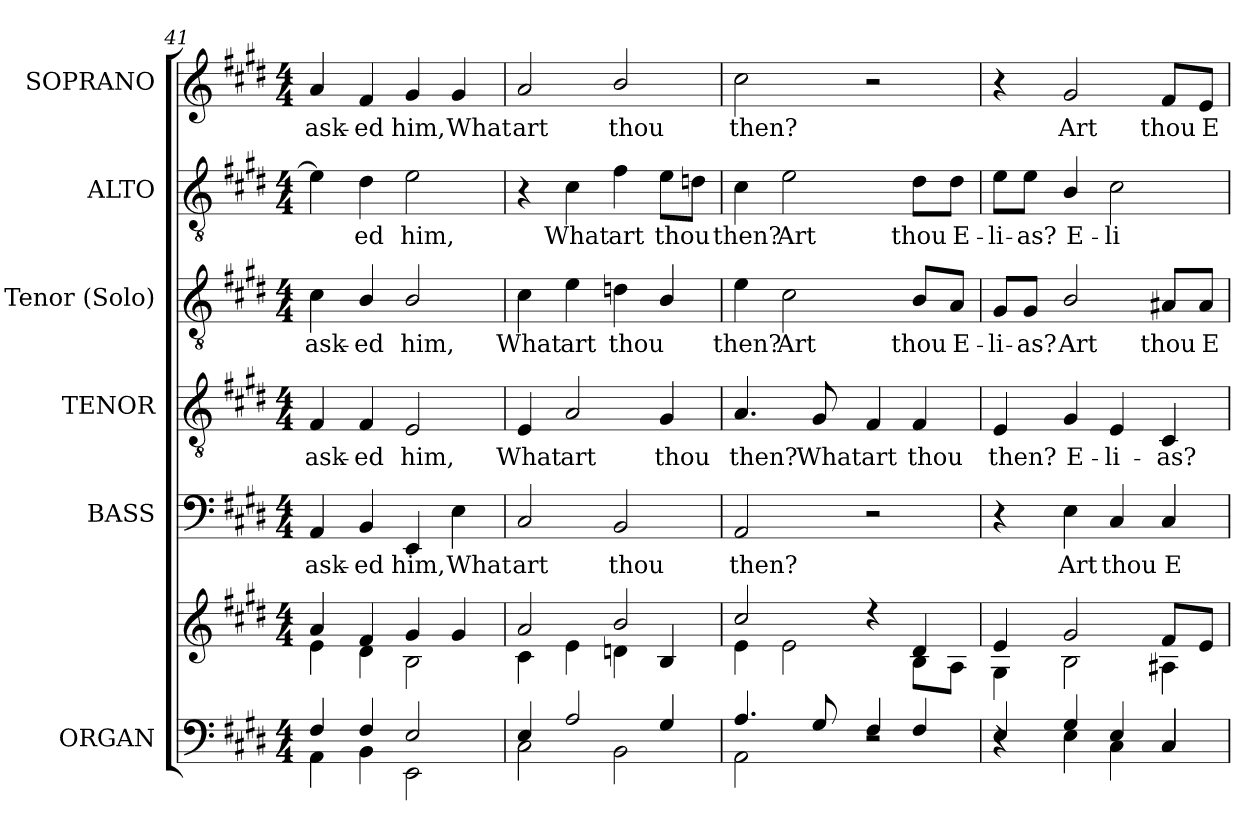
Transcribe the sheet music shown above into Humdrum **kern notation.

**kern	**kern	**kern	**text	**kern	**text	**kern	**text	**kern	**text	**kern	**text
*part6	*part6	*part5	*part5	*part4	*part4	*part3	*part3	*part2	*part2	*part1	*part1
*staff7	*staff6	*staff5	*staff5	*staff4	*staff4	*staff3	*staff3	*staff2	*staff2	*staff1	*staff1
*I"ORGAN	*	*I"BASS	*	*I"TENOR	*	*I"Tenor (Solo)	*	*I"ALTO	*	*I"SOPRANO	*
*I'Org.	*	*I'B.	*	*	*	*I'T.	*	*I'T.	*	*I'A.	*
*clefF4	*clefG2	*clefF4	*	*clefGv2	*	*clefGv2	*	*clefGv2	*	*clefG2	*
*	*	*	*	*ITrd7c12	*	*	*	*	*	*	*
*k[f#c#g#d#]	*k[f#c#g#d#]	*k[f#c#g#d#]	*	*k[f#c#g#d#]	*	*k[f#c#g#d#]	*	*k[f#c#g#d#]	*	*k[f#c#g#d#]	*
*E:	*E:	*E:	*	*E:	*	*E:	*	*E:	*	*E:	*
*M4/4	*M4/4	*M4/4	*	*M4/4	*	*M4/4	*	*M4/4	*	*M4/4	*
=41	=41	=41	=41	=41	=41	=41	=41	=41	=41	=41	=41
*^	*^	*	*	*	*	*	*	*	*	*	*
*	*^	*	*	*	*	*	*	*	*	*	*	*	*
!	!	!	!	!	!	!LO:LY:b:color=#000000	!	!	!	!	!	!	!	!
!	!	!	!	!	!	!	!	!LO:LY:b:color=#000000	!	!	!	!	!	!
!	!	!	!	!	!	!	!	!	!	!LO:LY:b:color=#000000	!	!	!	!
!	!	!	!	!	!	!	!	!	!	!	!	!	!	!LO:LY:b:color=#000000
1ryy	4F#i/	4AAi\	4ai/	4ei\	4AAi/	ask-	4FF#i/	ask-	4c#i\	ask-	4ei\]	.	4ai/	ask-
!	!	!	!	!	!	!LO:LY:b:color=#000000	!	!	!	!	!	!	!	!
!	!	!	!	!	!	!	!	!LO:LY:b:color=#000000	!	!	!	!	!	!
!	!	!	!	!	!	!	!	!	!	!LO:LY:b:color=#000000	!	!	!	!
!	!	!	!	!	!	!	!	!	!	!	!	!LO:LY:b:color=#000000	!	!
!	!	!	!	!	!	!	!	!	!	!	!	!	!	!LO:LY:b:color=#000000
.	4F#i/	4BBi\	4f#i/	4d#i\	4BBi/	-ed	4FF#i/	-ed	4Bi/	-ed	4d#i\	-ed	4f#i/	-ed
!	!	!	!	!	!	!LO:LY:b:color=#000000	!	!	!	!	!	!	!	!
!	!	!	!	!	!	!	!	!LO:LY:b:color=#000000	!	!	!	!	!	!
!	!	!	!	!	!	!	!	!	!	!LO:LY:b:color=#000000	!	!	!	!
!	!	!	!	!	!	!	!	!	!	!	!	!LO:LY:b:color=#000000	!	!
!	!	!	!	!	!	!	!	!	!	!	!	!	!	!LO:LY:b:color=#000000
.	2Ei/	2EEi\	4g#i/	2Bi\	4EEi/	him,	2EEi/	him,	2Bi/	him,	2ei\	him,	4g#i/	him,
!	!	!	!	!	!	!LO:LY:b:color=#000000	!	!	!	!	!	!	!	!
!	!	!	!	!	!	!	!	!	!	!	!	!	!	!LO:LY:b:color=#000000
.	.	.	4g#i/	.	4Ei\	What	.	.	.	.	.	.	4g#i/	What
=42	=42	=42	=42	=42	=42	=42	=42	=42	=42	=42	=42	=42	=42	=42
*	*	*^	*	*^	*	*	*	*	*	*	*	*	*	*
!	!	!	!	!	!	!	!	!LO:LY:b:color=#000000	!	!	!	!	!	!	!	!
!	!	!	!	!	!	!	!	!	!	!LO:LY:b:color=#000000	!	!	!	!	!	!
!	!	!	!	!	!	!	!	!	!	!	!	!LO:LY:b:color=#000000	!	!	!	!
!	!	!	!	!	!	!	!	!	!	!	!	!	!	!	!	!LO:LY:b:color=#000000
2.ryy	1ryy	4Ei/	2C#i\	2ai/	4c#i\	2ryy	2C#i/	art	4EEi/	What	4c#i\	What	4r	.	2ai/	art
!	!	!	!	!	!	!	!	!	!	!LO:LY:b:color=#000000	!	!	!	!	!	!
!	!	!	!	!	!	!	!	!	!	!	!	!LO:LY:b:color=#000000	!	!	!	!
!	!	!	!	!	!	!	!	!	!	!	!	!	!	!LO:LY:b:color=#000000	!	!
.	.	2Ai/	.	.	4ei\	.	.	.	2AAi/	art	4ei\	art	4c#i\	What	.	.
!	!	!	!	!	!	!	!	!LO:LY:b:color=#000000	!	!	!	!	!	!	!	!
!	!	!	!	!	!	!	!	!	!	!	!	!LO:LY:b:color=#000000	!	!	!	!
!	!	!	!	!	!	!	!	!	!	!	!	!	!	!LO:LY:b:color=#000000	!	!
!	!	!	!	!	!	!	!	!	!	!	!	!	!	!	!	!LO:LY:b:color=#000000
.	.	.	2BBi\	2bi/	4dni\	4ryy	2BBi/	thou	.	.	4dni\	thou	4f#i\	art	2bi/	thou
!	!	!	!	!	!	!	!	!	!	!LO:LY:b:color=#000000	!	!	!	!	!	!
!	!	!	!	!	!	!	!	!	!	!	!	!	!	!LO:LY:b:color=#000000	!	!
4ryy	.	4G#i/	.	.	4Bi/	4ryy	.	.	4GG#i/	thou	4Bi/	.	8ei\L	thou	.	.
.	.	.	.	.	.	.	.	.	.	.	.	.	8dni\J	.	.	.
*	*	*v	*v	*	*	*	*	*	*	*	*	*	*	*	*	*
*	*	*	*	*v	*v	*	*	*	*	*	*	*	*	*	*
!!LO:PB:g=z
=43	=43	=43	=43	=43	=43	=43	=43	=43	=43	=43	=43	=43	=43	=43
!	!	!	!	!	!	!LO:LY:b:color=#000000	!	!	!	!	!	!	!	!
!	!	!	!	!	!	!	!	!LO:LY:b:color=#000000	!	!	!	!	!	!
!	!	!	!	!	!	!	!	!	!	!LO:LY:b:color=#000000	!	!	!	!
!	!	!	!	!	!	!	!	!	!	!	!	!LO:LY:b:color=#000000	!	!
!	!	!	!	!	!	!	!	!	!	!	!	!	!	!LO:LY:b:color=#000000
1ryy	4.Ai/	2AAi\	2cc#i/	4ei\	2AAi/	then?	4.AAi/	then?	4ei\	then?	4c#i\	then?	2cc#i\	then?
!	!	!	!	!	!	!	!	!	!	!LO:LY:b:color=#000000	!	!	!	!
!	!	!	!	!	!	!	!	!	!	!	!	!LO:LY:b:color=#000000	!	!
.	.	.	.	2ei\	.	.	.	.	2c#i\	Art	2ei\	Art	.	.
!	!	!	!	!	!	!	!	!LO:LY:b:color=#000000	!	!	!	!	!	!
.	8G#i/	.	.	.	.	.	8GG#i/	What	.	.	.	.	.	.
!	!	!	!	!	!	!	!	!LO:LY:b:color=#000000	!	!	!	!	!	!
.	4F#i/	2r	4r	.	2r	.	4FF#i/	art	.	.	.	.	2r	.
!	!	!	!	!	!	!	!	!LO:LY:b:color=#000000	!	!	!	!	!	!
!	!	!	!	!	!	!	!	!	!	!LO:LY:b:color=#000000	!	!	!	!
!	!	!	!	!	!	!	!	!	!	!	!	!LO:LY:b:color=#000000	!	!
.	4F#i/	.	4d#i/	8Bi\L	.	.	4FF#i/	thou	8Bi/L	thou	8d#i\L	thou	.	.
!	!	!	!	!	!	!	!	!	!	!LO:LY:b:color=#000000	!	!	!	!
!	!	!	!	!	!	!	!	!	!	!	!	!LO:LY:b:color=#000000	!	!
.	.	.	.	8Ai\J	.	.	.	.	8Ai/J	E-	8d#i\J	E-	.	.
=44	=44	=44	=44	=44	=44	=44	=44	=44	=44	=44	=44	=44	=44	=44
*	*	*^	*	*^	*	*	*	*	*	*	*	*	*	*
!	!	!	!	!	!	!	!	!	!	!LO:LY:b:color=#000000	!	!	!	!	!	!
!	!	!	!	!	!	!	!	!	!	!	!	!LO:LY:b:color=#000000	!	!	!	!
!	!	!	!	!	!	!	!	!	!	!	!	!	!	!LO:LY:b:color=#000000	!	!
4ryy	1ryy	4Ei/	4r	4ei/	4G#i\	4ryy	4r	.	4EEi/	then?	8G#i/L	-li-	8ei\L	-li-	4r	.
!	!	!	!	!	!	!	!	!	!	!	!	!LO:LY:b:color=#000000	!	!	!	!
!	!	!	!	!	!	!	!	!	!	!	!	!	!	!LO:LY:b:color=#000000	!	!
.	.	.	.	.	.	.	.	.	.	.	8G#i/J	-as?	8ei\J	-as?	.	.
!	!	!	!	!	!	!	!	!LO:LY:b:color=#000000	!	!	!	!	!	!	!	!
!	!	!	!	!	!	!	!	!	!	!LO:LY:b:color=#000000	!	!	!	!	!	!
!	!	!	!	!	!	!	!	!	!	!	!	!LO:LY:b:color=#000000	!	!	!	!
!	!	!	!	!	!	!	!	!	!	!	!	!	!	!LO:LY:b:color=#000000	!	!
!	!	!	!	!	!	!	!	!	!	!	!	!	!	!	!	!LO:LY:b:color=#000000
2ryy	.	4G#i/	4Ei\	2g#i/	2Bi\	2.ryy	4Ei\	Art	4GG#i/	E-	2Bi/	Art	4Bi/	E-	2g#i/	Art
!	!	!	!	!	!	!	!	!LO:LY:b:color=#000000	!	!	!	!	!	!	!	!
!	!	!	!	!	!	!	!	!	!	!LO:LY:b:color=#000000	!	!	!	!	!	!
!	!	!	!	!	!	!	!	!	!	!	!	!	!	!LO:LY:b:color=#000000	!	!
.	.	4Ei/	4C#i\	.	.	.	4C#i/	thou	4EEi/	-li-	.	.	2c#i\	-li-	.	.
!	!	!	!	!	!	!	!	!LO:LY:b:color=#000000	!	!	!	!	!	!	!	!
!	!	!	!	!	!	!	!	!	!	!LO:LY:b:color=#000000	!	!	!	!	!	!
!	!	!	!	!	!	!	!	!	!	!	!	!LO:LY:b:color=#000000	!	!	!	!
!	!	!	!	!	!	!	!	!	!	!	!	!	!	!	!	!LO:LY:b:color=#000000
4C#i/	.	4ryy	4C#i/	8f#i/L	4A#Xi\	.	4C#i/	E-	4CC#i/	-as?	8A#Xi/L	thou	.	.	8f#i/L	thou
!	!	!	!	!	!	!	!	!	!	!	!	!LO:LY:b:color=#000000	!	!	!	!
!	!	!	!	!	!	!	!	!	!	!	!	!	!	!	!	!LO:LY:b:color=#000000
.	.	.	.	8ei/J	.	.	.	.	.	.	8A#i/J	E-	.	.	8ei/J	E-
*v	*v	*v	*v	*	*	*	*	*	*	*	*	*	*	*	*	*
*	*v	*v	*v	*	*	*	*	*	*	*	*	*	*
=	=	=	=	=	=	=	=	=	=	=	=
*-	*-	*-	*-	*-	*-	*-	*-	*-	*-	*-	*-
